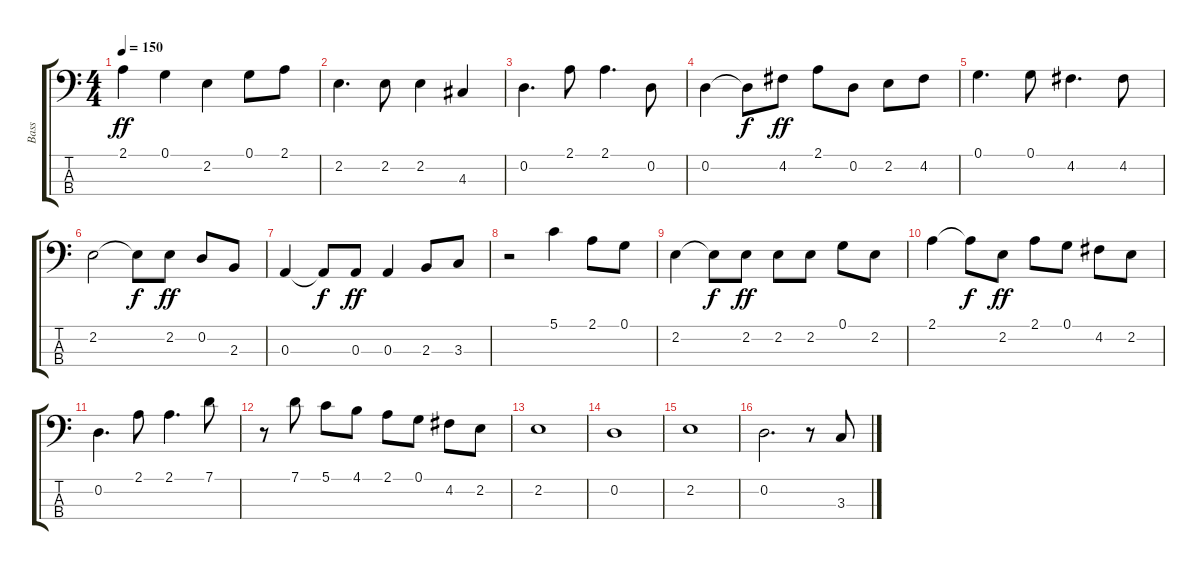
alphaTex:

\track ("Bass" "Bass") {instrument fretlessbass}
\staff {score tabs}
\tuning (G2 D2 A1 E1) {hide}
\ts (4 4)
\tempo 150
\clef f4
\ks c
2.1.4{dy ff} 0.1.4 2.2.4 0.1.8 2.1.8 |
2.2.4{d} 2.2.8 2.2.4 4.3.4 |
0.2.4{d} 2.1.8 2.1.4{d} 0.2.8 |
0.2.4 0.2{t}.8{dy f} 4.2.8{dy ff} 2.1.8 0.2.8 2.2.8 4.2.8 |
0.1.4{d} 0.1.8 4.2.4{d} 4.2.8 |
2.2.2 2.2{t}.8{dy f} 2.2.8{dy ff} 0.2.8 2.3.8 |
0.3.4 0.3{t}.8{dy f} 0.3.8{dy ff} 0.3.4 2.3.8 3.3.8 |
r.2 5.1.4 2.1.8 0.1.8 |
2.2.4 2.2{t}.8{dy f} 2.2.8{dy ff} 2.2.8 2.2.8 0.1.8 2.2.8 |
2.1.4 2.1{t}.8{dy f} 2.2.8{dy ff} 2.1.8 0.1.8 4.2.8 2.2.8 |
0.2.4{d} 2.1.8 2.1.4{d} 7.1.8 |
r.8 7.1.8 5.1.8 4.1.8 2.1.8 0.1.8 4.2.8 2.2.8 |
2.2.1 |
0.2.1 |
2.2.1 |
0.2.2{d} r.8 3.3.8
